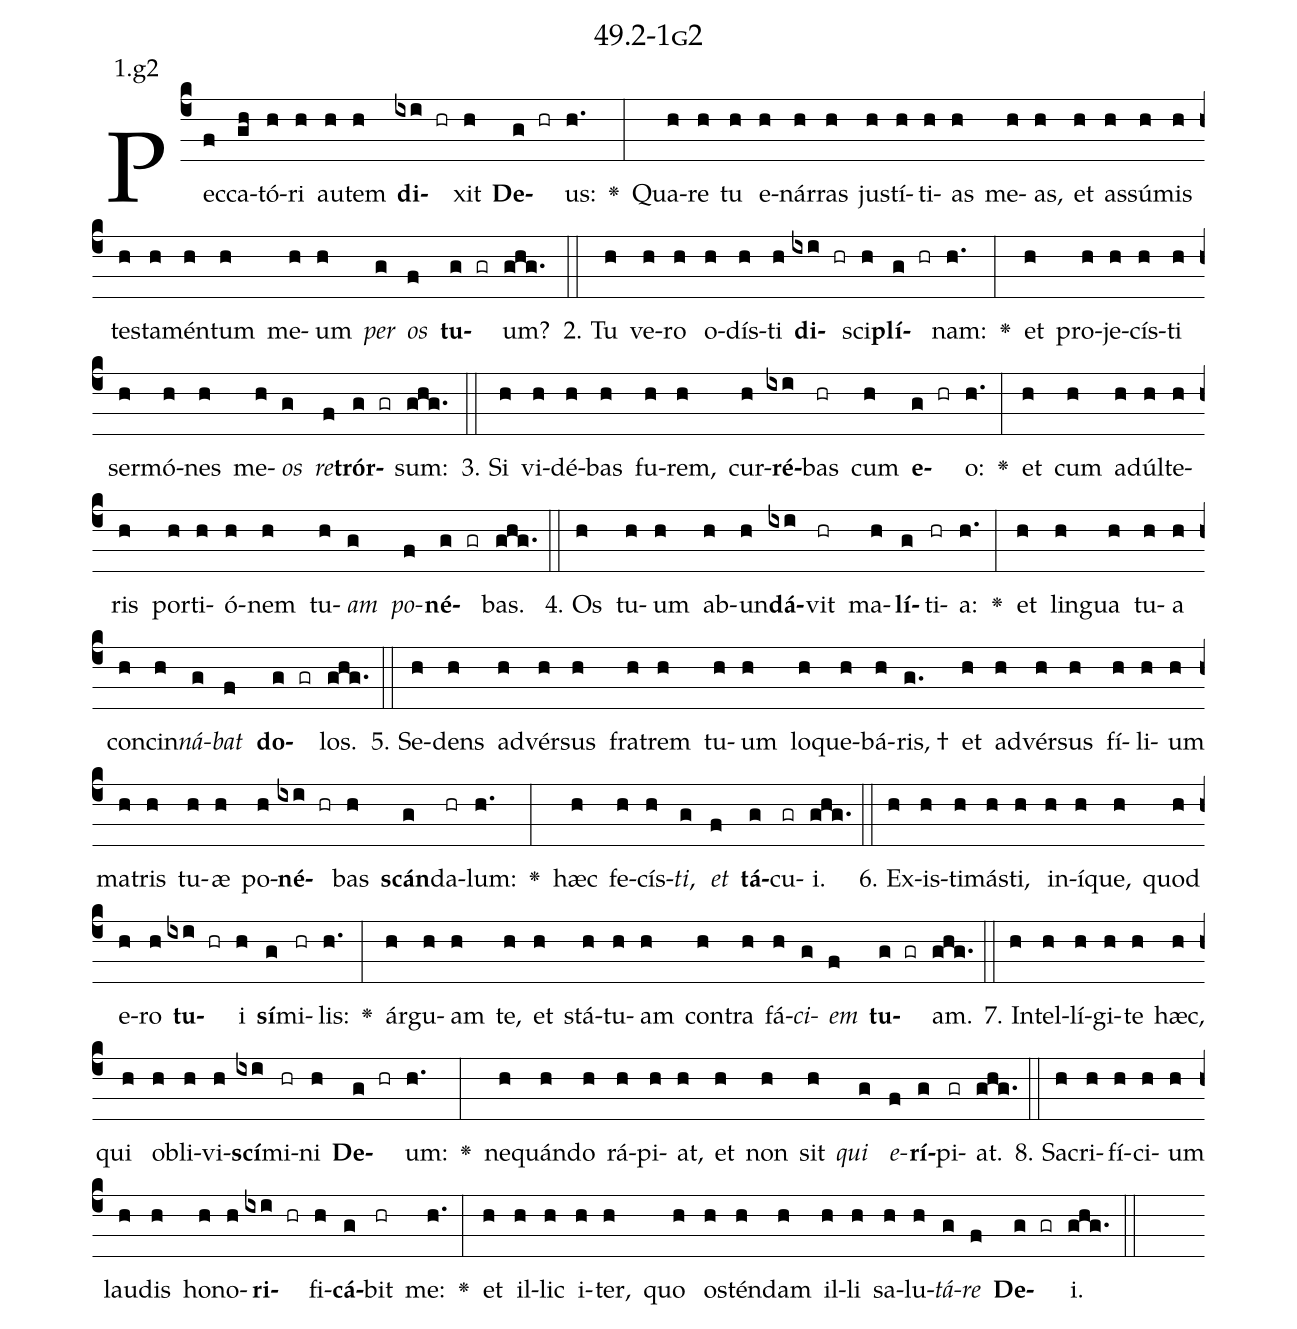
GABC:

name: 49.2-1g2;
annotation: 1.g2;
%%
(c4)Pec(f)ca(gh)tó(h)ri(h) au(h)tem(h) <b>di</b>(ixi hr)xit(h) <b>De</b>(g hr)us:(h.) <v>\greheightstar</v>(:) Qua(h)re(h) tu(h) e(h)nár(h)ras(h) jus(h)tí(h)ti(h)as(h) me(h)as,(h) et(h) as(h)sú(h)mis(h) tes(h)ta(h)mén(h)tum(h) me(h)um(h) <i>per</i>(g) <i>os</i>(f) <b>tu</b>(g gr)um?(ghg.) (::)
2. Tu(h) ve(h)ro(h) o(h)dís(h)ti(h) <b>di</b>(ixi hr)sci(h)<b>plí</b>(g hr)nam:(h.) <v>\greheightstar</v>(:) et(h) pro(h)je(h)cís(h)ti(h) ser(h)mó(h)nes(h) me(h)<i>os</i>(g) <i>re</i>(f)<b>trór</b>(g gr)sum:(ghg.) (::)
3. Si(h) vi(h)dé(h)bas(h) fu(h)rem,(h) cur(h)<b>ré</b>(ixi)bas(hr) cum(h) <b>e</b>(g hr)o:(h.) <v>\greheightstar</v>(:) et(h) cum(h) ad(h)úl(h)te(h)ris(h) por(h)ti(h)ó(h)nem(h) tu(h)<i>am</i>(g) <i>po</i>(f)<b>né</b>(g gr)bas.(ghg.) (::)
4. Os(h) tu(h)um(h) ab(h)un(h)<b>dá</b>(ixi)vit(hr) ma(h)<b>lí</b>(g)ti(hr)a:(h.) <v>\greheightstar</v>(:) et(h) lin(h)gua(h) tu(h)a(h) con(h)cin(h)<i>ná</i>(g)<i>bat</i>(f) <b>do</b>(g gr)los.(ghg.) (::)
5. Se(h)dens(h) ad(h)vér(h)sus(h) fra(h)trem(h) tu(h)um(h) lo(h)que(h)bá(h)ris, †(g.) et(h) ad(h)vér(h)sus(h) fí(h)li(h)um(h) ma(h)tris(h) tu(h)æ(h) po(h)<b>né</b>(ixi hr)bas(h) <b>scán</b>(g)da(hr)lum:(h.) <v>\greheightstar</v>(:) hæc(h) fe(h)cís(h)<i>ti</i>,(g) <i>et</i>(f) <b>tá</b>(g)cu(gr)i.(ghg.) (::)
6. Ex(h)is(h)ti(h)más(h)ti,(h) in(h)í(h)que,(h) quod(h) e(h)ro(h) <b>tu</b>(ixi hr)i(h) <b>sí</b>(g)mi(hr)lis:(h.) <v>\greheightstar</v>(:) ár(h)gu(h)am(h) te,(h) et(h) stá(h)tu(h)am(h) con(h)tra(h) fá(h)<i>ci</i>(g)<i>em</i>(f) <b>tu</b>(g gr)am.(ghg.) (::)
7. In(h)tel(h)lí(h)gi(h)te(h) hæc,(h) qui(h) ob(h)li(h)vi(h)<b>scí</b>(ixi)mi(hr)ni(h) <b>De</b>(g hr)um:(h.) <v>\greheightstar</v>(:) ne(h)quán(h)do(h) rá(h)pi(h)at,(h) et(h) non(h) sit(h) <i>qui</i>(g) <i>e</i>(f)<b>rí</b>(g)pi(gr)at.(ghg.) (::)
8. Sa(h)cri(h)fí(h)ci(h)um(h) lau(h)dis(h) ho(h)no(h)<b>ri</b>(ixi hr)fi(h)<b>cá</b>(g)bit(hr) me:(h.) <v>\greheightstar</v>(:) et(h) il(h)lic(h) i(h)ter,(h) quo(h) os(h)tén(h)dam(h) il(h)li(h) sa(h)lu(h)<i>tá</i>(g)<i>re</i>(f) <b>De</b>(g gr)i.(ghg.) (::)
